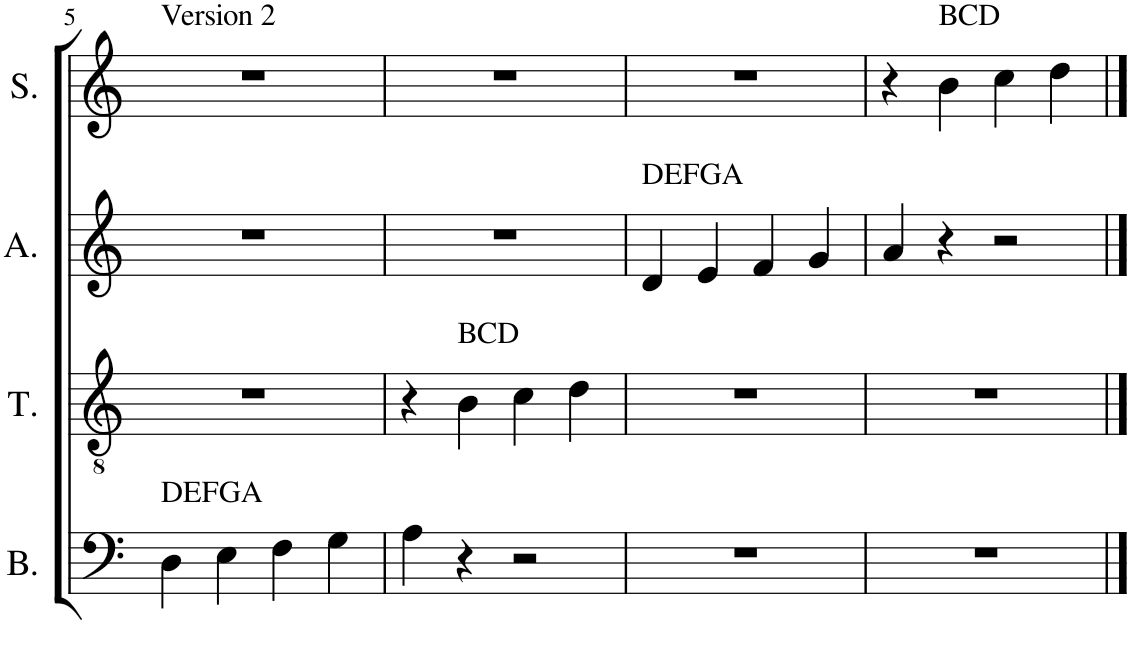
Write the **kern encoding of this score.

**kern	**kern	**kern	**kern
*part4	*part3	*part2	*part1
*staff4	*staff3	*staff2	*staff1
*I"Bass	*I"Tenor	*I"Alto	*I"Soprano
*I'B.	*I'T.	*I'A.	*I'S.
!!LO:PB:g=z
*clefF4	*clefGv2	*clefG2	*clefG2
*k[]	*k[]	*k[]	*k[]
*M4/4	*M4/4	*M4/4	*M4/4
=5	=5	=5	=5
!	!	!	!LO:TX:a:t=Version 2
!LO:TX:a:t=DEFGA	!	!	!
4D\	1r	1r	1r
4E\	.	.	.
4F\	.	.	.
4G\	.	.	.
=6	=6	=6	=6
4A\	4r	1r	1r
!	!LO:TX:a:t=BCD	!	!
4r	4B\	.	.
2r	4c\	.	.
.	4d\	.	.
=7	=7	=7	=7
!	!	!LO:TX:a:t=DEFGA	!
1r	1r	4d/	1r
.	.	4e/	.
.	.	4f/	.
.	.	4g/	.
=8	=8	=8	=8
1r	1r	4a/	4r
!	!	!	!LO:TX:a:t=BCD
.	.	4r	4b\
.	.	2r	4cc\
.	.	.	4dd\
==	==	==	==
*-	*-	*-	*-
